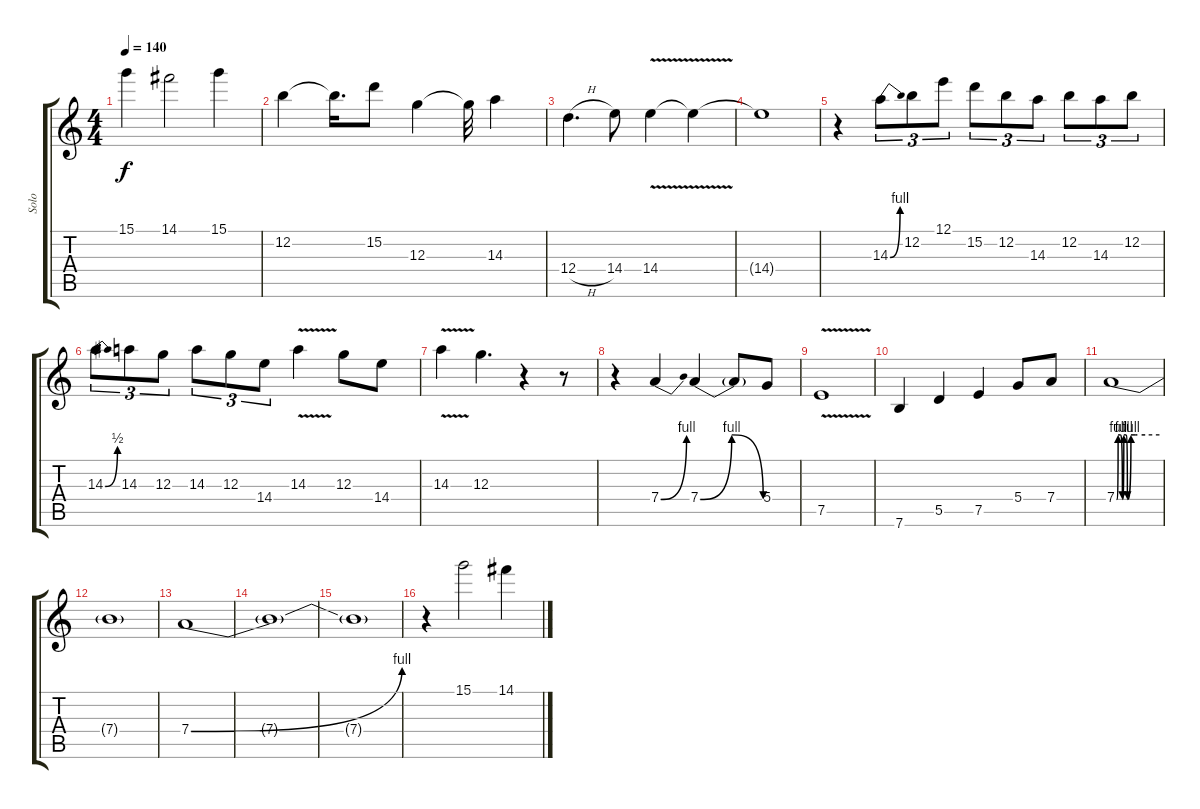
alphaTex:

\track ("Solo" "Solo") {instrument overdrivenguitar}
\staff {score tabs}
\tuning (E4 B3 G3 D3 A2 E2) {hide}
\ts (4 4)
\tempo 140
\clef g2
\ks c
15.1.4{dy f} 14.1.2 15.1.4 |
12.2.4 12.2{t}.16{d} 15.2.8 12.3.4 12.3{t}.32 14.3.4 |
12.4{h}.4{d} 14.4.8 14.4{v}.4 14.4{t}.4 |
14.4{t}.1 |
r.4 14.3{be (bend 0 0 60 4)}.8{tu (3 2)} 12.2.8{tu (3 2)} 12.1.8{tu (3 2)} 15.2.8{tu (3 2)} 12.2.8{tu (3 2)} 14.3.8{tu (3 2)} 12.2.8{tu (3 2)} 14.3.8{tu (3 2)} 12.2.8{tu (3 2)} |
14.3{be (bend 0 0 60 2)}.8{tu (3 2)} 14.3.8{tu (3 2)} 12.3.8{tu (3 2)} 14.3.8{tu (3 2)} 12.3.8{tu (3 2)} 14.4.8{tu (3 2)} 14.3{v}.4 12.3.8 14.4.8 |
14.3{v}.4 12.3.4{d} r.4 r.8 |
r.4 7.4{be (bend 0 0 60 4)}.4 7.4{be (bendrelease 0 0 15 4 45 4 60 0)}.4 7.4{t}.8 5.4.8 |
7.5{v}.1 |
7.6.4 5.5.4 7.5.4 5.4.8 7.4.8 |
7.4{be (custom 0 0 2 4 5 4 8 0 10 4 13 4 15 0 20 4 26 4 29 4 40 4 60 4)}.1 |
7.4{t}.1 |
7.4{be (bend 0 0 60 4)}.1 |
7.4{t}.1 |
7.4{t}.1 |
r.4 15.1.2 14.1.4
